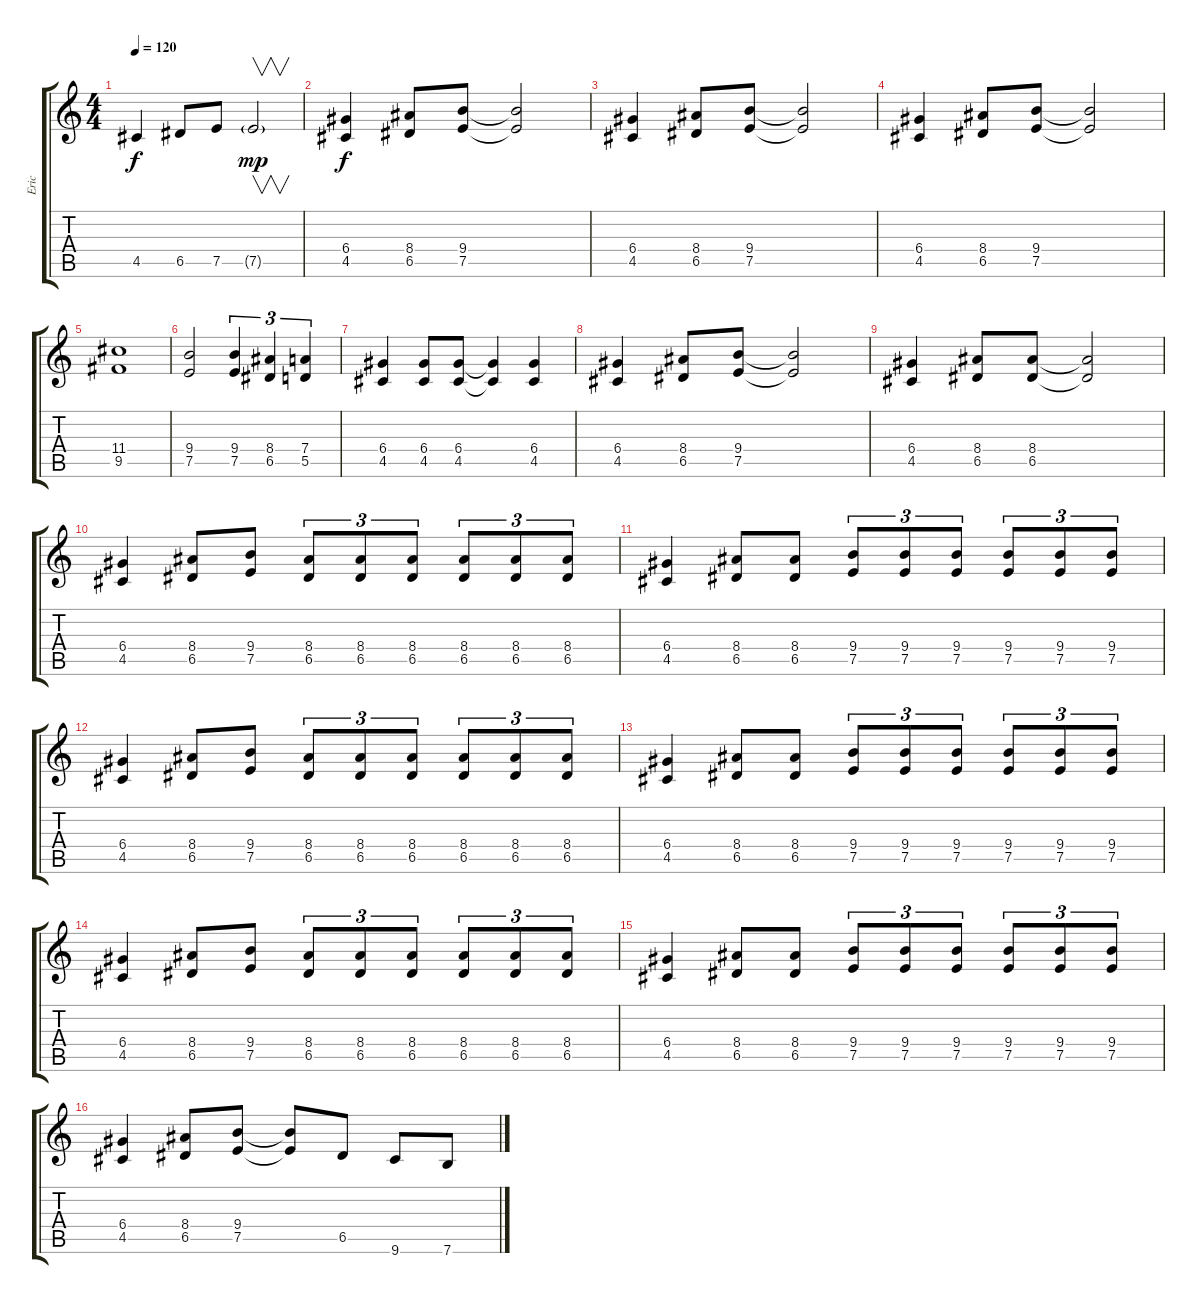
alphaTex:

\track ("Eric" "Eric") {instrument overdrivenguitar}
\staff {score tabs}
\tuning (E4 B3 G3 D3 A2 E2) {hide}
\ts (4 4)
\tempo 120
\clef g2
\ks c
4.5.4{dy f} 6.5.8 7.5.8 7.5{g}.2{v dy mp} |
(6.4 4.5).4{dy f} (8.4 6.5).8 (9.4 7.5).8 (9.4{t} 7.5{t}).2 |
(6.4 4.5).4 (8.4 6.5).8 (9.4 7.5).8 (9.4{t} 7.5{t}).2 |
(6.4 4.5).4 (8.4 6.5).8 (9.4 7.5).8 (9.4{t} 7.5{t}).2 |
(11.4 9.5).1 |
(9.4 7.5).2 (9.4 7.5).4{tu (3 2)} (8.4 6.5).4{tu (3 2)} (7.4 5.5).4{tu (3 2)} |
(6.4 4.5).4 (6.4 4.5).8 (6.4 4.5).8 (6.4{t} 4.5{t}).4 (6.4 4.5).4 |
(6.4 4.5).4 (8.4 6.5).8 (9.4 7.5).8 (9.4{t} 7.5{t}).2 |
(6.4 4.5).4 (8.4 6.5).8 (8.4 6.5).8 (8.4{t} 6.5{t}).2 |
(6.4 4.5).4 (8.4 6.5).8 (9.4 7.5).8 (8.4 6.5).8{tu (3 2)} (8.4 6.5).8{tu (3 2)} (8.4 6.5).8{tu (3 2)} (8.4 6.5).8{tu (3 2)} (8.4 6.5).8{tu (3 2)} (8.4 6.5).8{tu (3 2)} |
(6.4 4.5).4 (8.4 6.5).8 (8.4 6.5).8 (9.4 7.5).8{tu (3 2)} (9.4 7.5).8{tu (3 2)} (9.4 7.5).8{tu (3 2)} (9.4 7.5).8{tu (3 2)} (9.4 7.5).8{tu (3 2)} (9.4 7.5).8{tu (3 2)} |
(6.4 4.5).4 (8.4 6.5).8 (9.4 7.5).8 (8.4 6.5).8{tu (3 2)} (8.4 6.5).8{tu (3 2)} (8.4 6.5).8{tu (3 2)} (8.4 6.5).8{tu (3 2)} (8.4 6.5).8{tu (3 2)} (8.4 6.5).8{tu (3 2)} |
(6.4 4.5).4 (8.4 6.5).8 (8.4 6.5).8 (9.4 7.5).8{tu (3 2)} (9.4 7.5).8{tu (3 2)} (9.4 7.5).8{tu (3 2)} (9.4 7.5).8{tu (3 2)} (9.4 7.5).8{tu (3 2)} (9.4 7.5).8{tu (3 2)} |
(6.4 4.5).4 (8.4 6.5).8 (9.4 7.5).8 (8.4 6.5).8{tu (3 2)} (8.4 6.5).8{tu (3 2)} (8.4 6.5).8{tu (3 2)} (8.4 6.5).8{tu (3 2)} (8.4 6.5).8{tu (3 2)} (8.4 6.5).8{tu (3 2)} |
(6.4 4.5).4 (8.4 6.5).8 (8.4 6.5).8 (9.4 7.5).8{tu (3 2)} (9.4 7.5).8{tu (3 2)} (9.4 7.5).8{tu (3 2)} (9.4 7.5).8{tu (3 2)} (9.4 7.5).8{tu (3 2)} (9.4 7.5).8{tu (3 2)} |
(6.4 4.5).4 (8.4 6.5).8 (9.4 7.5).8 (9.4{t} 7.5{t}).8 6.5.8 9.6.8 7.6.8
